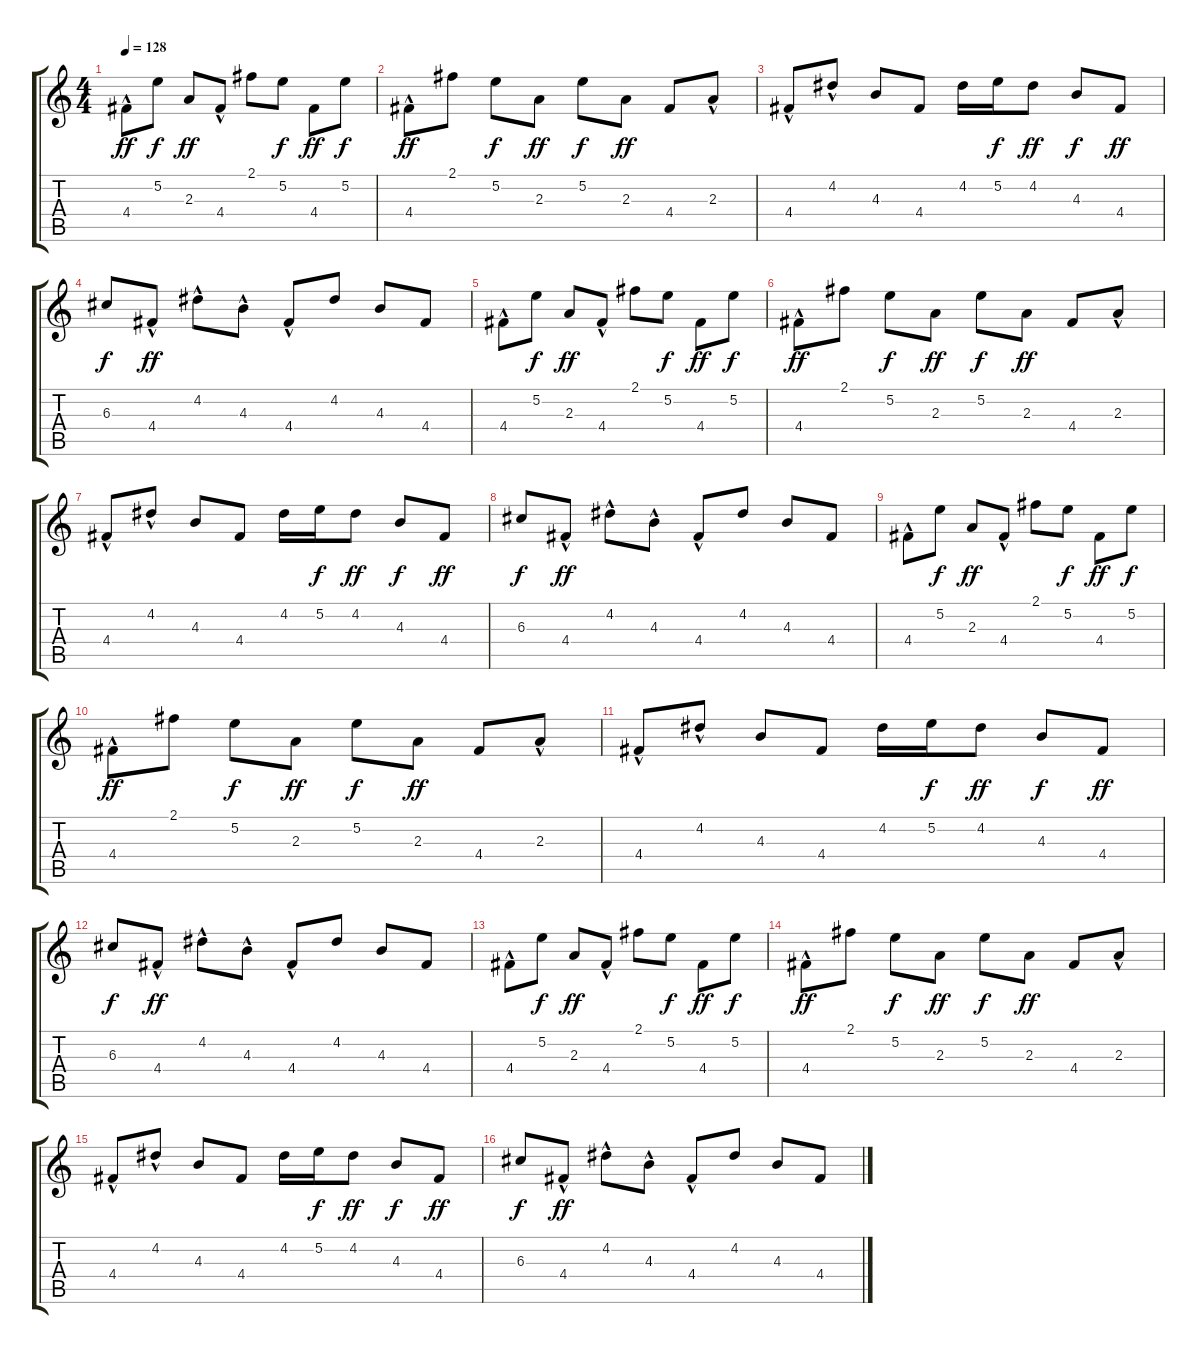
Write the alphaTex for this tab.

\track "" {instrument acousticguitarsteel}
\staff {score tabs}
\tuning (E4 B3 G3 D3 A2 E2) {hide}
\ts (4 4)
\tempo 128
\clef g2
\ks c
4.4{hac}.8{dy ff instrument acousticguitarsteel} 5.2.8{dy f} 2.3.8{dy ff} 4.4{hac}.8 2.1.8 5.2.8{dy f} 4.4.8{dy ff} 5.2.8{dy f} |
4.4{hac}.8{dy ff} 2.1.8 5.2.8{dy f} 2.3.8{dy ff} 5.2.8{dy f} 2.3.8{dy ff} 4.4.8 2.3{hac}.8 |
4.4{hac}.8 4.2{hac}.8 4.3.8 4.4.8 4.2.16 5.2.16{dy f} 4.2.8{dy ff} 4.3.8{dy f} 4.4.8{dy ff} |
6.3.8{dy f} 4.4{hac}.8{dy ff} 4.2{hac}.8 4.3{hac}.8 4.4{hac}.8 4.2.8 4.3.8 4.4.8 |
4.4{hac}.8 5.2.8{dy f} 2.3.8{dy ff} 4.4{hac}.8 2.1.8 5.2.8{dy f} 4.4.8{dy ff} 5.2.8{dy f} |
4.4{hac}.8{dy ff} 2.1.8 5.2.8{dy f} 2.3.8{dy ff} 5.2.8{dy f} 2.3.8{dy ff} 4.4.8 2.3{hac}.8 |
4.4{hac}.8 4.2{hac}.8 4.3.8 4.4.8 4.2.16 5.2.16{dy f} 4.2.8{dy ff} 4.3.8{dy f} 4.4.8{dy ff} |
6.3.8{dy f} 4.4{hac}.8{dy ff} 4.2{hac}.8 4.3{hac}.8 4.4{hac}.8 4.2.8 4.3.8 4.4.8 |
4.4{hac}.8 5.2.8{dy f} 2.3.8{dy ff} 4.4{hac}.8 2.1.8 5.2.8{dy f} 4.4.8{dy ff} 5.2.8{dy f} |
4.4{hac}.8{dy ff} 2.1.8 5.2.8{dy f} 2.3.8{dy ff} 5.2.8{dy f} 2.3.8{dy ff} 4.4.8 2.3{hac}.8 |
4.4{hac}.8 4.2{hac}.8 4.3.8 4.4.8 4.2.16 5.2.16{dy f} 4.2.8{dy ff} 4.3.8{dy f} 4.4.8{dy ff} |
6.3.8{dy f} 4.4{hac}.8{dy ff} 4.2{hac}.8 4.3{hac}.8 4.4{hac}.8 4.2.8 4.3.8 4.4.8 |
4.4{hac}.8 5.2.8{dy f} 2.3.8{dy ff} 4.4{hac}.8 2.1.8 5.2.8{dy f} 4.4.8{dy ff} 5.2.8{dy f} |
4.4{hac}.8{dy ff} 2.1.8 5.2.8{dy f} 2.3.8{dy ff} 5.2.8{dy f} 2.3.8{dy ff} 4.4.8 2.3{hac}.8 |
4.4{hac}.8 4.2{hac}.8 4.3.8 4.4.8 4.2.16 5.2.16{dy f} 4.2.8{dy ff} 4.3.8{dy f} 4.4.8{dy ff} |
6.3.8{dy f} 4.4{hac}.8{dy ff} 4.2{hac}.8 4.3{hac}.8 4.4{hac}.8 4.2.8 4.3.8 4.4.8
